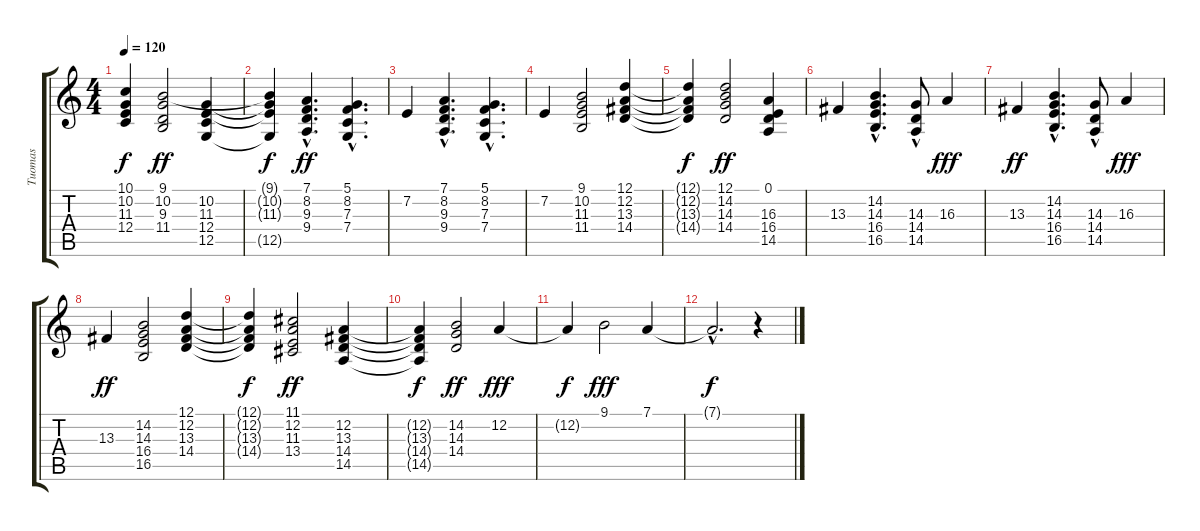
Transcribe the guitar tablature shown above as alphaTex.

\track ("Tuomas" "Tuomas") {instrument choiraahs}
\staff {score tabs}
\tuning (D4 A3 F3 C3 G2 D2) {hide}
\ts (4 4)
\tempo 120
\clef g2
\ks c
(10.1{t} 10.2{t} 11.3{t} 12.4{t}).4{dy f} (9.1 10.2 9.3 11.4).2{dy ff volume 11} (10.2 11.3 12.4 12.5).4{volume 11} |
(9.1{t} 10.2{t} 11.3{t} 12.5{t}).4{dy f} (7.1{hac} 8.2{hac} 9.3{hac} 9.4{hac}).4{d dy ff volume 10} (5.1 8.2{hac} 7.3 7.4).4{d volume 10} |
7.2.4{volume 9} (7.1{hac} 8.2{hac} 9.3{hac} 9.4{hac}).4{d volume 9} (5.1 8.2{hac} 7.3 7.4).4{d volume 8} |
7.2.4{volume 8} (9.1 10.2 11.3 11.4).2{volume 8} (12.1 12.2 13.3 14.4).4{volume 7} |
(12.1{t} 12.2{t} 13.3{t} 14.4{t}).4{dy f} (12.1 14.2 14.3 14.4).2{dy ff volume 6} (0.1 16.3 16.4 14.5).4{volume 6} |
13.3.4{volume 5} (14.2 14.3{hac} 16.4{hac} 16.5{hac}).4{d volume 5} (14.3{hac} 14.4 14.5).8{volume 4} 16.3.4{dy fff volume 4} |
13.3.4{dy ff volume 4} (14.2 14.3{hac} 16.4{hac} 16.5{hac}).4{d volume 4} (14.3{hac} 14.4 14.5).8{volume 3} 16.3.4{dy fff volume 3} |
13.3.4{dy ff volume 3} (14.2 14.3 16.4 16.5).2{volume 2} (12.1 12.2 13.3 14.4).4{volume 2} |
(12.1{t} 12.2{t} 13.3{t} 14.4{t}).4{dy f} (11.1 12.2 11.3 13.4).2{dy ff volume 1} (12.2 13.3 14.4 14.5).4{volume 1} |
(12.2{t} 13.3{t} 14.4{t} 14.5{t}).4{dy f} (14.2 14.3 14.4).2{dy ff volume 0} 12.2.4{dy fff volume 2} |
12.2{t}.4{dy f} 9.1.2{dy fff volume 4} 7.1.4{volume 6} |
7.1{hac t}.2{d dy f} r.4
